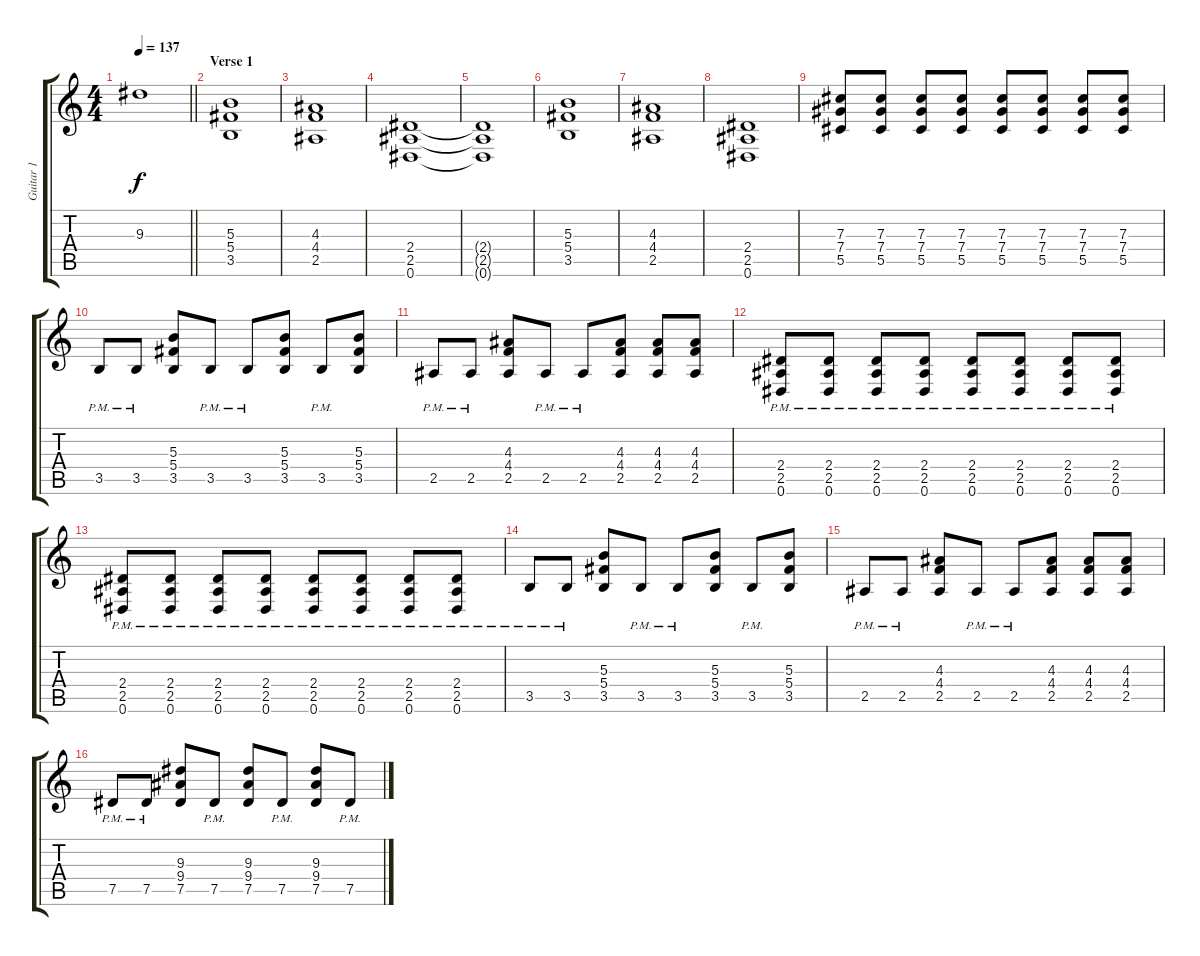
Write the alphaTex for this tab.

\track ("Guitar 1" "Guitar 1") {instrument distortionguitar}
\staff {score tabs}
\tuning (Eb4 Bb3 Gb3 Db3 Ab2 Eb2) {hide}
\ts (4 4)
\tempo 137
\clef g2
\barLineRight lightlight
\ks c
9.3{t}.1{dy f} |
\section ("" "Verse 1")
(5.3 5.4 3.5).1 |
(4.3 4.4 2.5).1 |
(2.4 2.5 0.6).1 |
(2.4{t} 2.5{t} 0.6{t}).1 |
(5.3 5.4 3.5).1 |
(4.3 4.4 2.5).1 |
(2.4 2.5 0.6).1 |
(7.3 7.4 5.5).8 (7.3 7.4 5.5).8 (7.3 7.4 5.5).8 (7.3 7.4 5.5).8 (7.3 7.4 5.5).8 (7.3 7.4 5.5).8 (7.3 7.4 5.5).8 (7.3 7.4 5.5).8 |
3.5{pm}.8 3.5{pm}.8 (5.3 5.4 3.5).8 3.5{pm}.8 3.5{pm}.8 (5.3 5.4 3.5).8 3.5{pm}.8 (5.3 5.4 3.5).8 |
2.5{pm}.8 2.5{pm}.8 (4.3 4.4 2.5).8 2.5{pm}.8 2.5{pm}.8 (4.3 4.4 2.5).8 (4.3 4.4 2.5).8 (4.3 4.4 2.5).8 |
(2.4{pm} 2.5{pm} 0.6{pm}).8 (2.4{pm} 2.5{pm} 0.6{pm}).8 (2.4{pm} 2.5{pm} 0.6{pm}).8 (2.4{pm} 2.5{pm} 0.6{pm}).8 (2.4{pm} 2.5{pm} 0.6{pm}).8 (2.4{pm} 2.5{pm} 0.6{pm}).8 (2.4{pm} 2.5{pm} 0.6{pm}).8 (2.4{pm} 2.5{pm} 0.6{pm}).8 |
(2.4{pm} 2.5{pm} 0.6{pm}).8 (2.4{pm} 2.5{pm} 0.6{pm}).8 (2.4{pm} 2.5{pm} 0.6{pm}).8 (2.4{pm} 2.5{pm} 0.6{pm}).8 (2.4{pm} 2.5{pm} 0.6{pm}).8 (2.4{pm} 2.5{pm} 0.6{pm}).8 (2.4{pm} 2.5{pm} 0.6{pm}).8 (2.4{pm} 2.5{pm} 0.6{pm}).8 |
3.5{pm}.8 3.5{pm}.8 (5.3 5.4 3.5).8 3.5{pm}.8 3.5{pm}.8 (5.3 5.4 3.5).8 3.5{pm}.8 (5.3 5.4 3.5).8 |
2.5{pm}.8 2.5{pm}.8 (4.3 4.4 2.5).8 2.5{pm}.8 2.5{pm}.8 (4.3 4.4 2.5).8 (4.3 4.4 2.5).8 (4.3 4.4 2.5).8 |
7.5{pm}.8 7.5{pm}.8 (9.3 9.4 7.5).8 7.5{pm}.8 (9.3 9.4 7.5).8 7.5{pm}.8 (9.3 9.4 7.5).8 7.5{pm}.8
